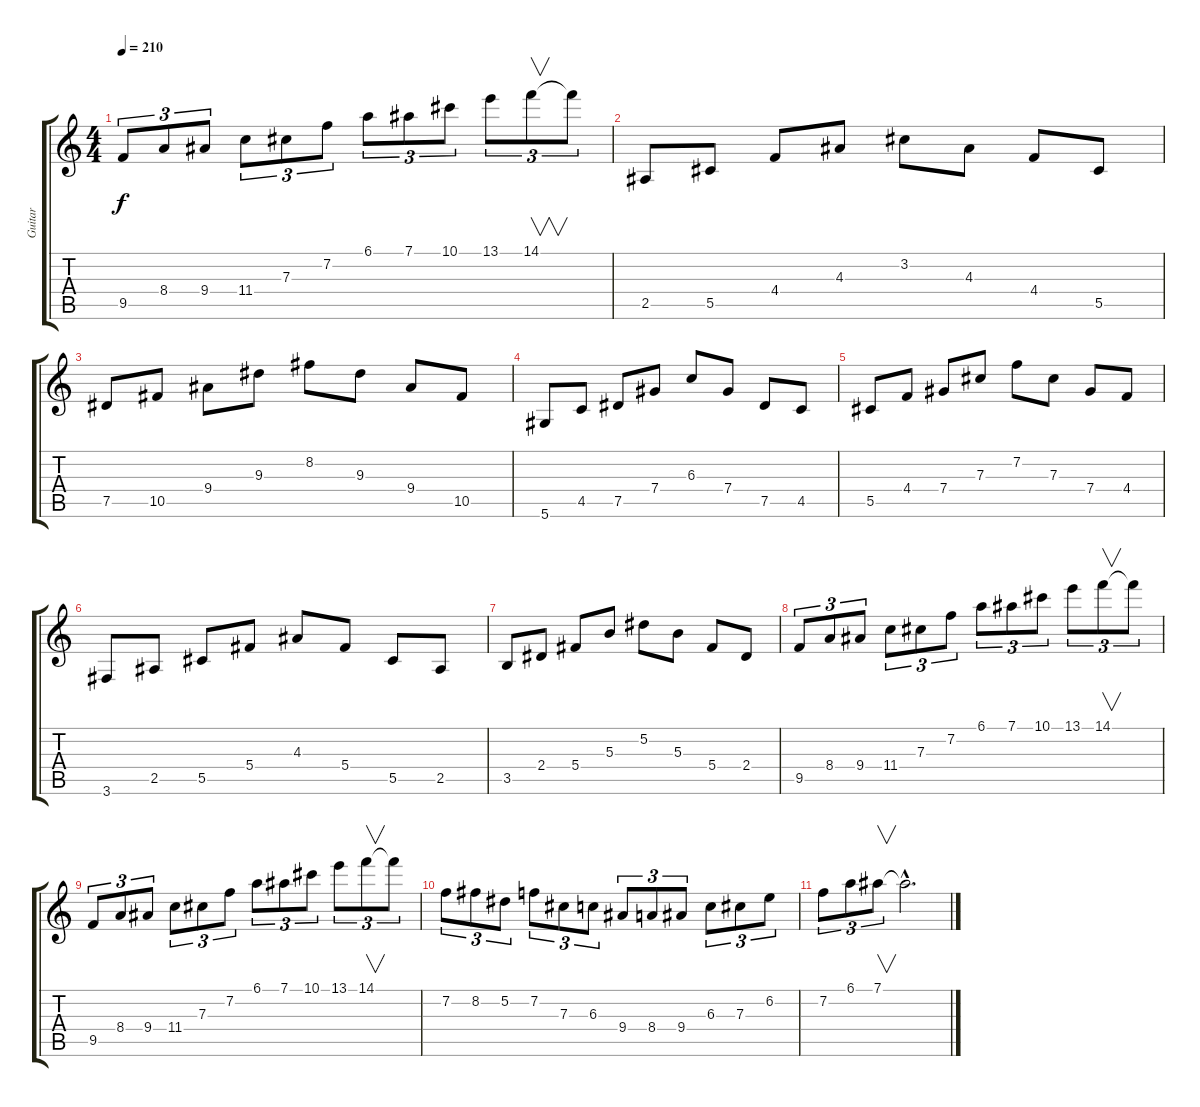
\track ("Guitar" "Guitar") {instrument distortionguitar}
\staff {score tabs}
\tuning (Eb4 Bb3 Gb3 Db3 Ab2 Eb2) {hide}
\ts (4 4)
\tempo 210
\clef g2
\ks c
9.5.8{tu (3 2) dy f} 8.4.8{tu (3 2)} 9.4.8{tu (3 2)} 11.4.8{tu (3 2)} 7.3.8{tu (3 2)} 7.2.8{tu (3 2)} 6.1.8{tu (3 2)} 7.1.8{tu (3 2)} 10.1.8{tu (3 2)} 13.1.8{tu (3 2)} 14.1.8{v tu (3 2)} 14.1{t}.8{tu (3 2)} |
2.5.8 5.5.8 4.4.8 4.3.8 3.2.8 4.3.8 4.4.8 5.5.8 |
7.5.8 10.5.8 9.4.8 9.3.8 8.2.8 9.3.8 9.4.8 10.5.8 |
5.6.8 4.5.8 7.5.8 7.4.8 6.3.8 7.4.8 7.5.8 4.5.8 |
5.5.8 4.4.8 7.4.8 7.3.8 7.2.8 7.3.8 7.4.8 4.4.8 |
3.6.8 2.5.8 5.5.8 5.4.8 4.3.8 5.4.8 5.5.8 2.5.8 |
3.5.8 2.4.8 5.4.8 5.3.8 5.2.8 5.3.8 5.4.8 2.4.8 |
9.5.8{tu (3 2)} 8.4.8{tu (3 2)} 9.4.8{tu (3 2)} 11.4.8{tu (3 2)} 7.3.8{tu (3 2)} 7.2.8{tu (3 2)} 6.1.8{tu (3 2)} 7.1.8{tu (3 2)} 10.1.8{tu (3 2)} 13.1.8{tu (3 2)} 14.1.8{v tu (3 2)} 14.1{t}.8{tu (3 2)} |
9.5.8{tu (3 2)} 8.4.8{tu (3 2)} 9.4.8{tu (3 2)} 11.4.8{tu (3 2)} 7.3.8{tu (3 2)} 7.2.8{tu (3 2)} 6.1.8{tu (3 2)} 7.1.8{tu (3 2)} 10.1.8{tu (3 2)} 13.1.8{tu (3 2)} 14.1.8{v tu (3 2)} 14.1{t}.8{tu (3 2)} |
7.2.8{tu (3 2)} 8.2.8{tu (3 2)} 5.2.8{tu (3 2)} 7.2.8{tu (3 2)} 7.3.8{tu (3 2)} 6.3.8{tu (3 2)} 9.4.8{tu (3 2)} 8.4.8{tu (3 2)} 9.4.8{tu (3 2)} 6.3.8{tu (3 2)} 7.3.8{tu (3 2)} 6.2.8{tu (3 2)} |
7.2.8{tu (3 2)} 6.1.8{tu (3 2)} 7.1.8{v tu (3 2)} 7.1{hac t}.2{d}
